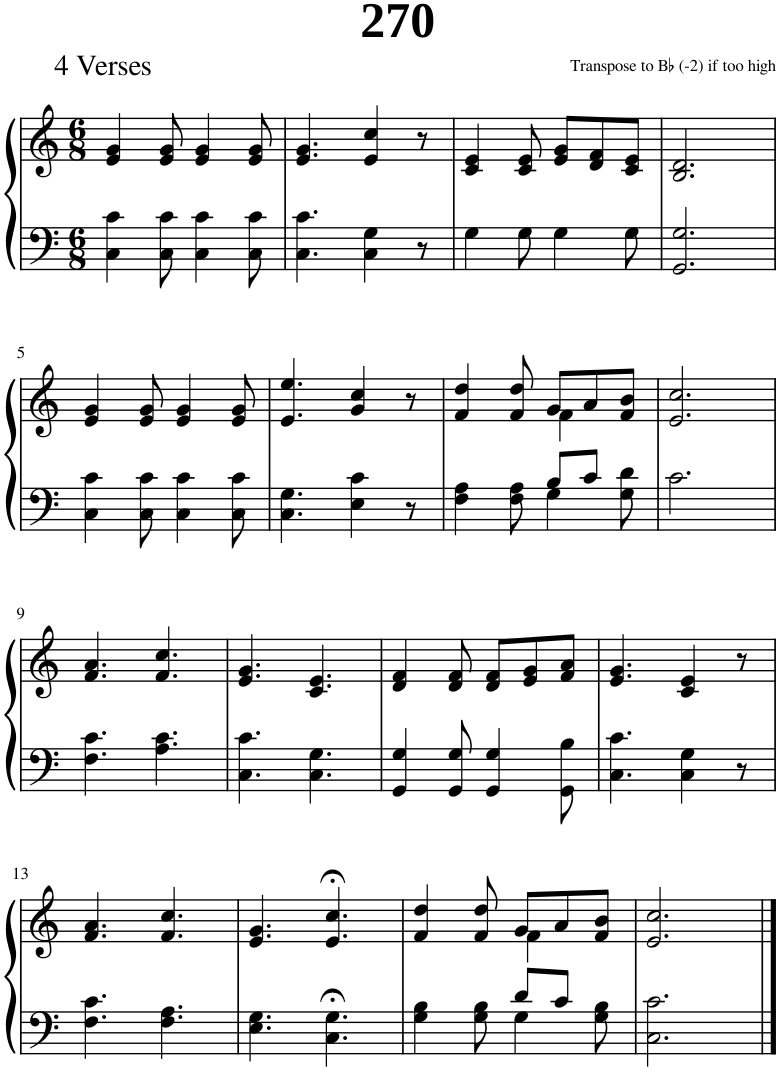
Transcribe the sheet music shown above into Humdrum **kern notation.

**kern	**kern
*part1	*part1
*staff2	*staff1
*I"Piano	*
*I'Pno.	*
*clefF4	*clefG2
*k[]	*k[]
*M6/8	*M6/8
=1	=1
4C\ 4c\	4e/ 4g/
8C\ 8c\	8e/ 8g/
4C\ 4c\	4e/ 4g/
8C\ 8c\	8e/ 8g/
=2	=2
4.C\ 4.c\	4.e/ 4.g/
4C\ 4G\	4e/ 4cc/
8r	8r
=3	=3
4G\	4c/ 4e/
8G\	8c/ 8e/
4G\	8e/ 8g/L
.	8d/ 8f/
8G\	8c/ 8e/J
=4	=4
2.GG/ 2.G/	2.B/ 2.d/
!!LO:LB:g=z
=5	=5
4C\ 4c\	4e/ 4g/
8C\ 8c\	8e/ 8g/
4C\ 4c\	4e/ 4g/
8C\ 8c\	8e/ 8g/
=6	=6
4.C\ 4.G\	4.e/ 4.ee/
4E\ 4c\	4g/ 4cc/
8r	8r
=7	=7
*^	*^
4.ryy	4F\ 4A\	4f/ 4dd/	4.ryy
.	8F\ 8A\	8f/ 8dd/	.
8B/L	4G\	8g/L	4f\
8c/J	.	8a/	.
8ryy	8G\ 8d\	8f/ 8b/J	8ryy
*v	*v	*	*
*	*v	*v
=8	=8
2.c\	2.e/ 2.cc/
!!LO:LB:g=z
=9	=9
4.F\ 4.c\	4.f/ 4.a/
4.A\ 4.c\	4.f/ 4.cc/
=10	=10
4.C\ 4.c\	4.e/ 4.g/
4.C\ 4.G\	4.c/ 4.e/
=11	=11
4GG/ 4G/	4d/ 4f/
8GG/ 8G/	8d/ 8f/
4GG/ 4G/	8d/ 8f/L
.	8e/ 8g/
8GG\ 8B\	8f/ 8a/J
=12	=12
4.C\ 4.c\	4.e/ 4.g/
4C\ 4G\	4c/ 4e/
8r	8r
!!LO:LB:g=z
=13	=13
4.F\ 4.c\	4.f/ 4.a/
4.F\ 4.A\	4.f/ 4.cc/
=14	=14
4.E\ 4.G\	4.e/ 4.g/
4.C\;< 4.G\;<	4.e/;< 4.cc/;<
=15	=15
*^	*^
4.ryy	4G\ 4B\	4f/ 4dd/	4.ryy
.	8G\ 8B\	8f/ 8dd/	.
8d/L	4G\	8g/L	4f\
8c/J	.	8a/	.
8ryy	8G\ 8B\	8f/ 8b/J	8ryy
*v	*v	*	*
*	*v	*v
=16	=16
2.C\ 2.c\	2.e/ 2.cc/
==	==
*-	*-
